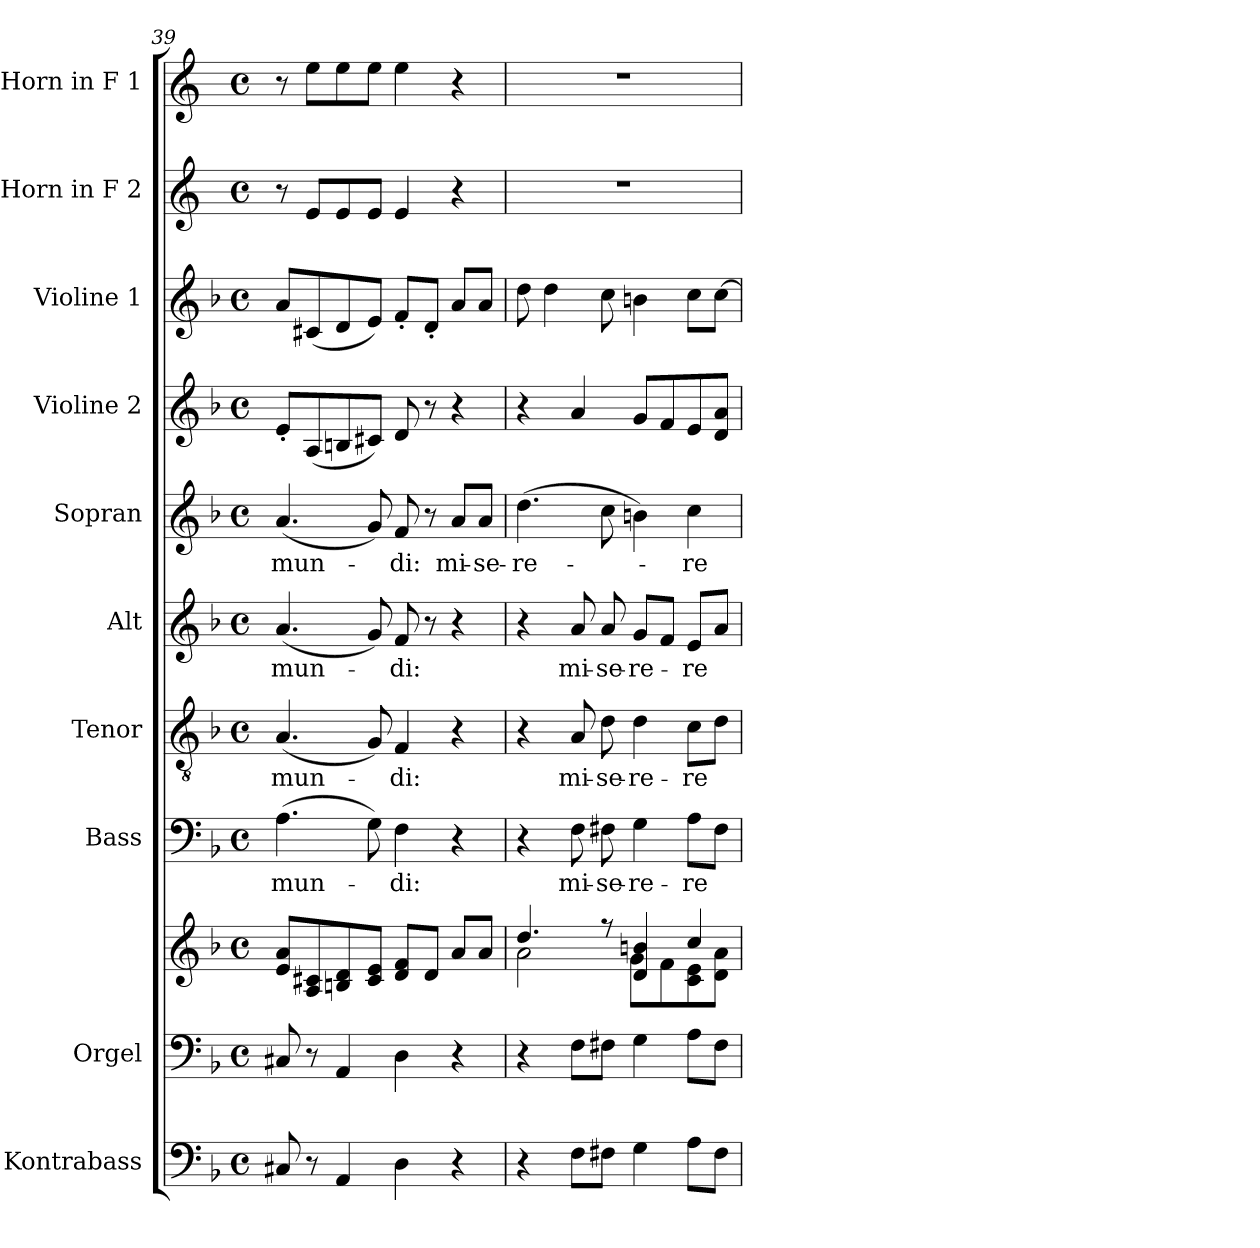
**kern	**kern	**kern	**kern	**text	**kern	**text	**kern	**text	**kern	**text	**kern	**kern	**kern	**kern
*part10	*part9	*part9	*part8	*part8	*part7	*part7	*part6	*part6	*part5	*part5	*part4	*part3	*part2	*part1
*staff11	*staff10	*staff9	*staff8	*staff8	*staff7	*staff7	*staff6	*staff6	*staff5	*staff5	*staff4	*staff3	*staff2	*staff1
*I"Kontrabass	*I"Orgel	*	*I"Bass	*	*I"Tenor	*	*I"Alt	*	*I"Sopran	*	*I"Violine 2	*I"Violine 1	*I"Horn in F 2	*I"Horn in F 1
*I'Kb.	*	*	*I'B.	*	*I'T.	*	*I'A.	*	*I'S.	*	*I'Vl. 2	*I'Vl. 1	*	*
*clefF4	*clefF4	*clefG2	*clefF4	*	*clefGv2	*	*clefG2	*	*clefG2	*	*clefG2	*clefG2	*clefG2	*clefG2
*ITrd7c12	*	*	*	*	*	*	*	*	*	*	*	*	*ITrd4c7	*ITrd4c7
*k[b-]	*k[b-]	*k[b-]	*k[b-]	*	*k[b-]	*	*k[b-]	*	*k[b-]	*	*k[b-]	*k[b-]	*k[b-]	*k[b-]
*F:	*F:	*F:	*F:	*	*F:	*	*F:	*	*F:	*	*F:	*F:	*F:	*F:
*M4/4	*M4/4	*M4/4	*M4/4	*	*M4/4	*	*M4/4	*	*M4/4	*	*M4/4	*M4/4	*M4/4	*M4/4
*met(c)	*met(c)	*met(c)	*met(c)	*	*met(c)	*	*met(c)	*	*met(c)	*	*met(c)	*met(c)	*met(c)	*met(c)
=39	=39	=39	=39	=39	=39	=39	=39	=39	=39	=39	=39	=39	=39	=39
!	!	!	!	!LO:LY:b	!	!LO:LY:b	!	!LO:LY:b	!	!LO:LY:b	!	!	!	!
8CC#X/	8C#X/	8e/ 8a/L	(>4.A\	mun-	(<4.A/	mun-	(<4.a/	mun-	(<4.a/	mun-	8e'</L	8a/L	8r	8r
8r	8r	8A/ 8c#X/	.	.	.	.	.	.	.	.	(<8A/	(<8c#X/	8A/L	8a\L
4AAA/	4AA/	8Bn/ 8d/	.	.	.	.	.	.	.	.	8Bn/	8d/	8A/	8a\
.	.	8c#/ 8e/J	8G\)	.	8G/)	.	8g/)	.	8g/)	.	8c#X/J)	8e/J)	8A/J	8a\J
!	!	!	!	!LO:LY:b	!	!LO:LY:b	!	!LO:LY:b	!	!LO:LY:b	!	!	!	!
4DD\	4D\	8d/ 8f/L	4F\	-di:	4F/	-di:	8f/	-di:	8f/	-di:	8d/	8f'</L	4A/	4a\
.	.	8d/J	.	.	.	.	8r	.	8r	.	8r	8d'</J	.	.
!	!	!	!	!	!	!	!	!	!	!LO:LY:b	!	!	!	!
4r	4r	8a/L	4r	.	4r	.	4r	.	8a/L	mi-	4r	8a/L	4r	4r
!	!	!	!	!	!	!	!	!	!	!LO:LY:b	!	!	!	!
.	.	8a/J	.	.	.	.	.	.	8a/J	-se-	.	8a/J	.	.
=40	=40	=40	=40	=40	=40	=40	=40	=40	=40	=40	=40	=40	=40	=40
*	*	*^	*	*	*	*	*	*	*	*	*	*	*	*
!	!	!	!	!	!	!	!	!	!	!	!LO:LY:b	!	!	!	!
4r	4r	4.dd/	2a\	4r	.	4r	.	4r	.	(>4.dd\	-re-	4r	8dd\	1r	1r
.	.	.	.	.	.	.	.	.	.	.	.	.	4dd\	.	.
!	!	!	!	!	!LO:LY:b	!	!LO:LY:b	!	!LO:LY:b	!	!	!	!	!	!
8FF\L	8F\L	.	.	8F\	mi-	8A/	mi-	8a/	mi-	.	.	4a/	.	.	.
!	!	!	!	!	!LO:LY:b	!	!LO:LY:b	!	!LO:LY:b	!	!	!	!	!	!
8FF#X\J	8F#X\J	8r	.	8F#X\	-se-	8d\	-se-	8a/	-se-	8cc\	.	.	8cc\	.	.
!	!	!	!	!	!LO:LY:b	!	!LO:LY:b	!	!LO:LY:b	!	!	!	!	!	!
4GG\	4G\	4d/ 4bn/	8g\L	4G\	-re-	4d\	-re-	8g/L	-re-	4bn\)	.	8g/L	4bn\	.	.
.	.	.	8f\	.	.	.	.	8f/J	.	.	.	8f/	.	.	.
!	!	!	!	!	!LO:LY:b	!	!LO:LY:b	!	!LO:LY:b	!	!LO:LY:b	!	!	!	!
8AA\L	8A\L	4cc/	8c\ 8e\	8A\L	-re	8c\L	-re	8e/L	-re	4cc\	-re	8e/	8cc\L	.	.
8FF#\J	8F#\J	.	8d\ 8a\J	8F#\J	.	8d\J	.	8a/J	.	.	.	8d/ 8a/J	[8cc\J	.	.
*	*	*v	*v	*	*	*	*	*	*	*	*	*	*	*	*
=	=	=	=	=	=	=	=	=	=	=	=	=	=	=
*-	*-	*-	*-	*-	*-	*-	*-	*-	*-	*-	*-	*-	*-	*-
